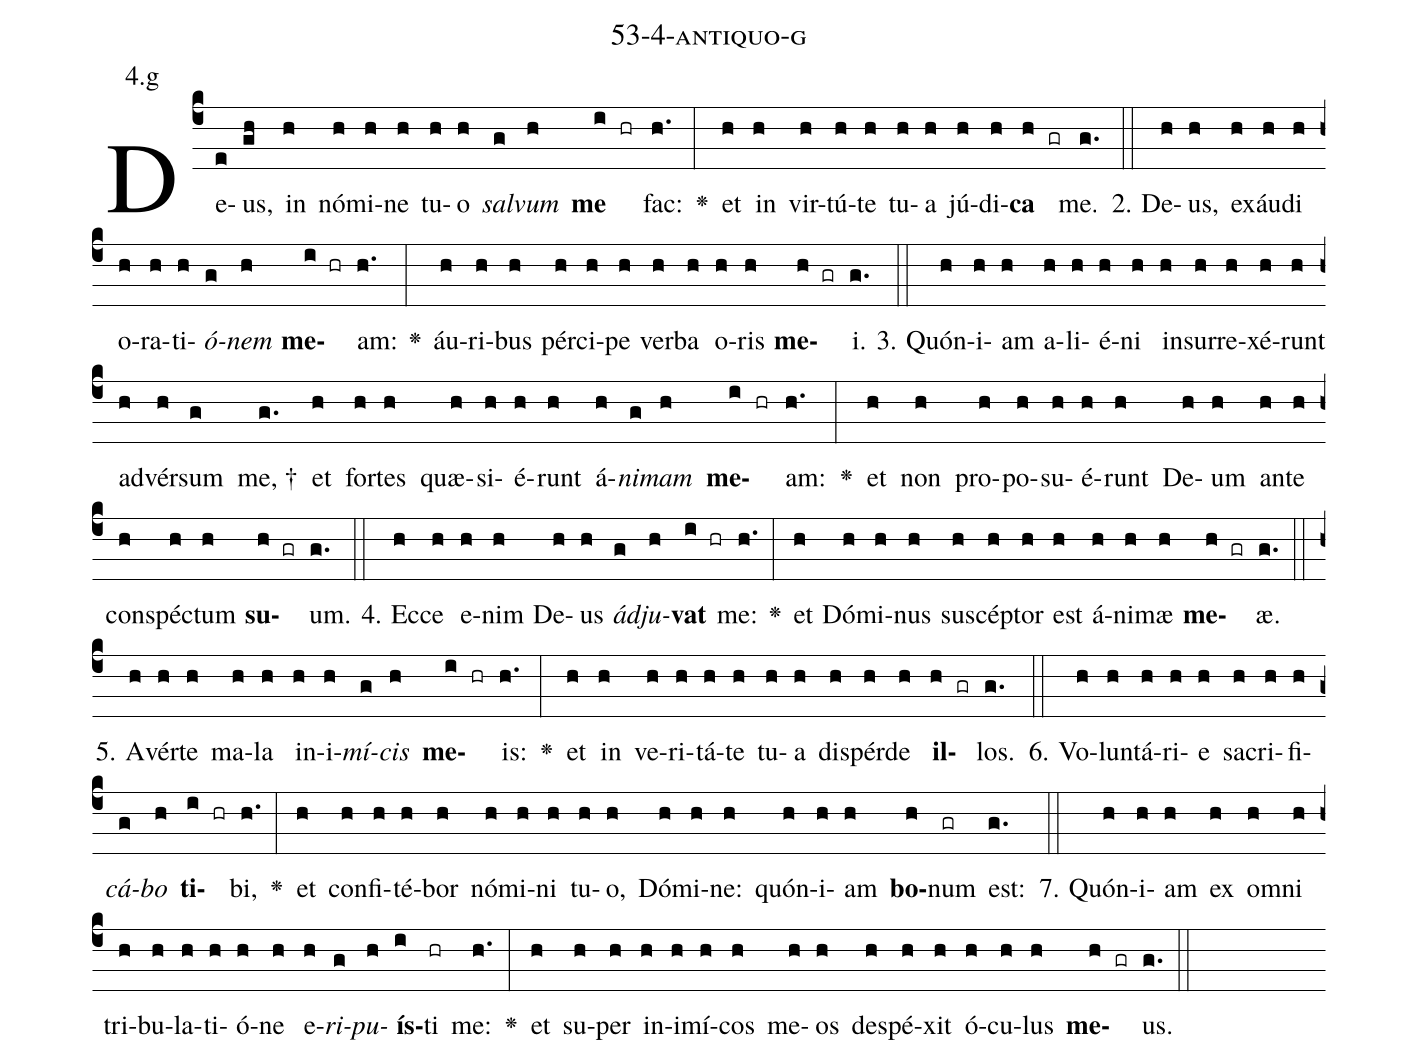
name: 53-4-antiquo-g;
annotation: 4.g;
%%
(c4)De(e)us,(gh) in(h) nó(h)mi(h)ne(h) tu(h)o(h) <i>sal</i>(g)<i>vum</i>(h) <b>me</b>(i hr) fac:(h.) <v>\greheightstar</v>(:) et(h) in(h) vir(h)tú(h)te(h) tu(h)a(h) jú(h)di(h)<b>ca</b>(h gr) me.(g.) (::)
2. De(h)us,(h) ex(h)áu(h)di(h) o(h)ra(h)ti(h)<i>ó</i>(g)<i>nem</i>(h) <b>me</b>(i hr)am:(h.) <v>\greheightstar</v>(:) áu(h)ri(h)bus(h) pér(h)ci(h)pe(h) ver(h)ba(h) o(h)ris(h) <b>me</b>(h gr)i.(g.) (::)
3. Quón(h)i(h)am(h) a(h)li(h)é(h)ni(h) in(h)sur(h)re(h)xé(h)runt(h) ad(h)vér(h)sum(g) me, †(g.) et(h) for(h)tes(h) quæ(h)si(h)é(h)runt(h) á(h)<i>ni</i>(g)<i>mam</i>(h) <b>me</b>(i hr)am:(h.) <v>\greheightstar</v>(:) et(h) non(h) pro(h)po(h)su(h)é(h)runt(h) De(h)um(h) an(h)te(h) con(h)spéc(h)tum(h) <b>su</b>(h gr)um.(g.) (::)
4. Ec(h)ce(h) e(h)nim(h) De(h)us(h) <i>ád</i>(g)<i>ju</i>(h)<b>vat</b>(i hr) me:(h.) <v>\greheightstar</v>(:) et(h) Dó(h)mi(h)nus(h) su(h)scép(h)tor(h) est(h) á(h)ni(h)mæ(h) <b>me</b>(h gr)æ.(g.) (::)
5. A(h)vér(h)te(h) ma(h)la(h) in(h)i(h)<i>mí</i>(g)<i>cis</i>(h) <b>me</b>(i hr)is:(h.) <v>\greheightstar</v>(:) et(h) in(h) ve(h)ri(h)tá(h)te(h) tu(h)a(h) dis(h)pér(h)de(h) <b>il</b>(h gr)los.(g.) (::)
6. Vo(h)lun(h)tá(h)ri(h)e(h) sa(h)cri(h)fi(h)<i>cá</i>(g)<i>bo</i>(h) <b>ti</b>(i hr)bi,(h.) <v>\greheightstar</v>(:) et(h) con(h)fi(h)té(h)bor(h) nó(h)mi(h)ni(h) tu(h)o,(h) Dó(h)mi(h)ne:(h) quón(h)i(h)am(h) <b>bo</b>(h)num(gr) est:(g.) (::)
7. Quón(h)i(h)am(h) ex(h) om(h)ni(h) tri(h)bu(h)la(h)ti(h)ó(h)ne(h) e(h)<i>ri</i>(g)<i>pu</i>(h)<b>ís</b>(i)ti(hr) me:(h.) <v>\greheightstar</v>(:) et(h) su(h)per(h) in(h)i(h)mí(h)cos(h) me(h)os(h) de(h)spé(h)xit(h) ó(h)cu(h)lus(h) <b>me</b>(h gr)us.(g.) (::)
